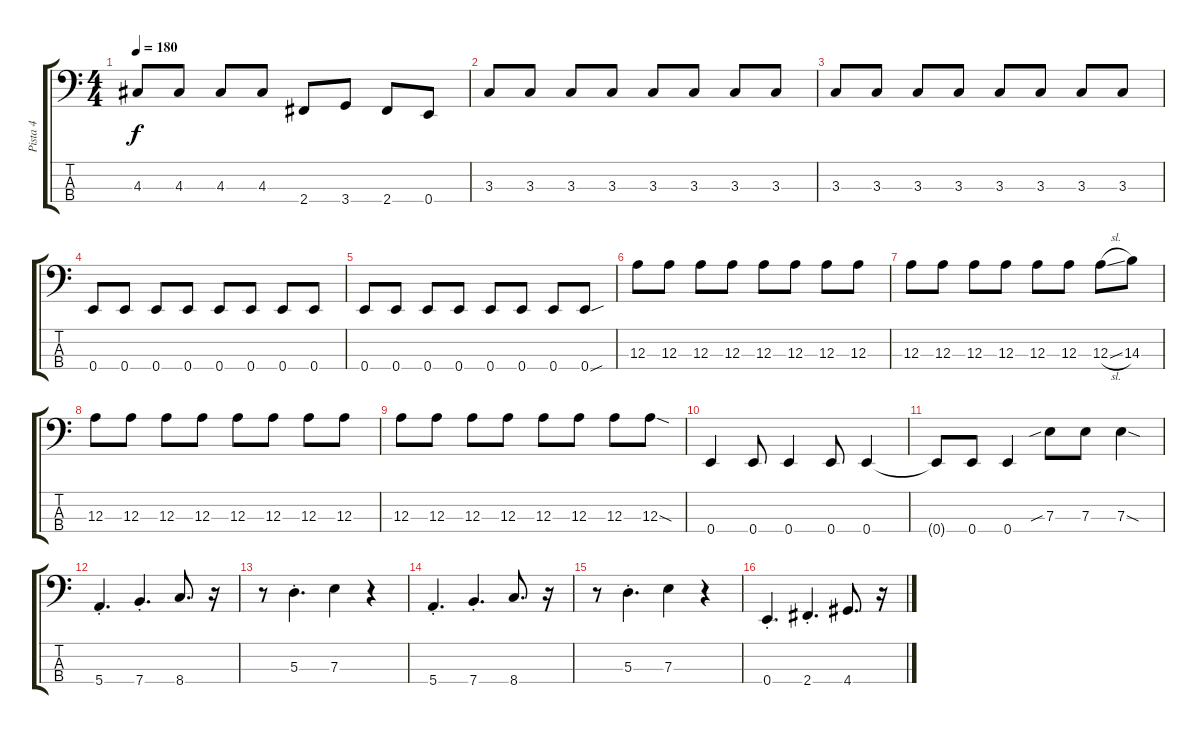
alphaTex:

\track ("Pista 4" "Pista 4") {instrument electricbasspick}
\staff {score tabs}
\tuning (G2 D2 A1 E1) {hide}
\ts (4 4)
\tempo 180
\clef f4
\ks c
4.3.8{dy f} 4.3.8 4.3.8 4.3.8 2.4.8 3.4.8 2.4.8 0.4.8 |
3.3.8 3.3.8 3.3.8 3.3.8 3.3.8 3.3.8 3.3.8 3.3.8 |
3.3.8 3.3.8 3.3.8 3.3.8 3.3.8 3.3.8 3.3.8 3.3.8 |
0.4.8 0.4.8 0.4.8 0.4.8 0.4.8 0.4.8 0.4.8 0.4.8 |
0.4.8 0.4.8 0.4.8 0.4.8 0.4.8 0.4.8 0.4.8 0.4{sou}.8 |
12.3.8 12.3.8 12.3.8 12.3.8 12.3.8 12.3.8 12.3.8 12.3.8 |
12.3.8 12.3.8 12.3.8 12.3.8 12.3.8 12.3.8 12.3{sl}.8 14.3.8 |
12.3.8 12.3.8 12.3.8 12.3.8 12.3.8 12.3.8 12.3.8 12.3.8 |
12.3.8 12.3.8 12.3.8 12.3.8 12.3.8 12.3.8 12.3.8 12.3{sod}.8 |
0.4.4 0.4.8 0.4.4 0.4.8 0.4.4 |
0.4{t}.8 0.4.8 0.4.4 7.3{sib}.8 7.3.8 7.3{sod}.4 |
5.4{st}.4{d} 7.4{st}.4{d} 8.4.8{d} r.16 |
r.8 5.3{st}.4{d} 7.3.4 r.4 |
5.4{st}.4{d} 7.4{st}.4{d} 8.4.8{d} r.16 |
r.8 5.3{st}.4{d} 7.3.4 r.4 |
0.4{st}.4{d} 2.4{st}.4{d} 4.4.8{d} r.16
